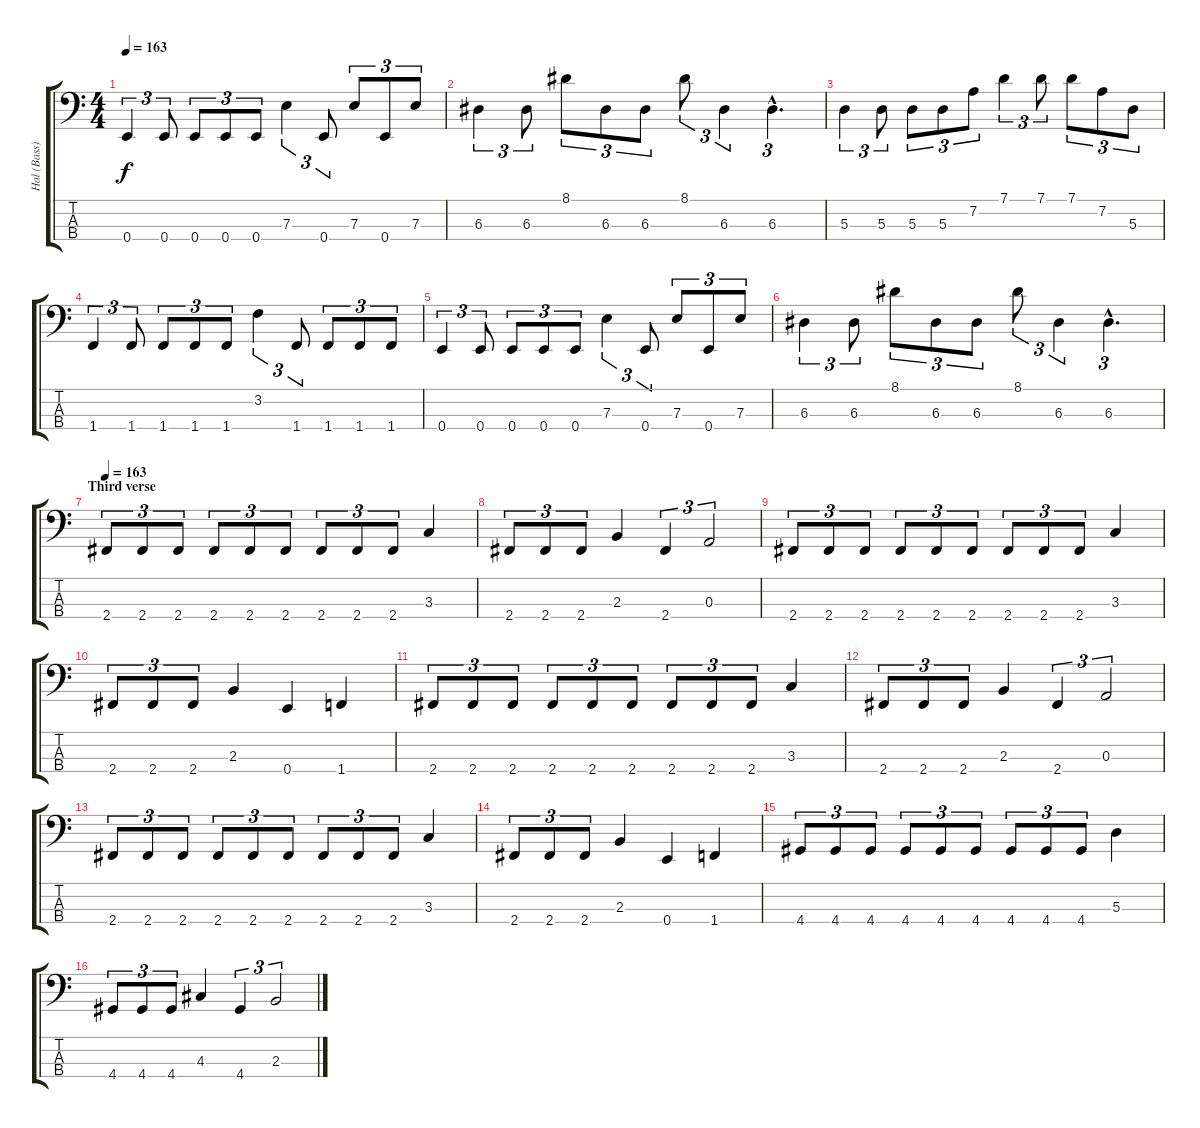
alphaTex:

\track ("Hal (Bass)" "Hal (Bass)") {instrument electricbassfinger}
\staff {score tabs}
\tuning (G2 D2 A1 E1) {hide}
\ts (4 4)
\tempo 163
\clef f4
\ks c
0.4.4{tu (3 2) dy f} 0.4.8{tu (3 2)} 0.4.8{tu (3 2)} 0.4.8{tu (3 2)} 0.4.8{tu (3 2)} 7.3.4{tu (3 2)} 0.4.8{tu (3 2)} 7.3.8{tu (3 2)} 0.4.8{tu (3 2)} 7.3.8{tu (3 2)} |
6.3.4{tu (3 2)} 6.3.8{tu (3 2)} 8.1.8{tu (3 2)} 6.3.8{tu (3 2)} 6.3.8{tu (3 2)} 8.1.8{tu (3 2)} 6.3.4{tu (3 2)} 6.3{hac}.4{d tu (3 2)} |
5.3.4{tu (3 2)} 5.3.8{tu (3 2)} 5.3.8{tu (3 2)} 5.3.8{tu (3 2)} 7.2.8{tu (3 2)} 7.1.4{tu (3 2)} 7.1.8{tu (3 2)} 7.1.8{tu (3 2)} 7.2.8{tu (3 2)} 5.3.8{tu (3 2)} |
1.4.4{tu (3 2)} 1.4.8{tu (3 2)} 1.4.8{tu (3 2)} 1.4.8{tu (3 2)} 1.4.8{tu (3 2)} 3.2.4{tu (3 2)} 1.4.8{tu (3 2)} 1.4.8{tu (3 2)} 1.4.8{tu (3 2)} 1.4.8{tu (3 2)} |
0.4.4{tu (3 2)} 0.4.8{tu (3 2)} 0.4.8{tu (3 2)} 0.4.8{tu (3 2)} 0.4.8{tu (3 2)} 7.3.4{tu (3 2)} 0.4.8{tu (3 2)} 7.3.8{tu (3 2)} 0.4.8{tu (3 2)} 7.3.8{tu (3 2)} |
6.3.4{tu (3 2)} 6.3.8{tu (3 2)} 8.1.8{tu (3 2)} 6.3.8{tu (3 2)} 6.3.8{tu (3 2)} 8.1.8{tu (3 2)} 6.3.4{tu (3 2)} 6.3{hac}.4{d tu (3 2)} |
\section ("" "Third verse")
\tempo 163
2.4.8{tu (3 2)} 2.4.8{tu (3 2)} 2.4.8{tu (3 2)} 2.4.8{tu (3 2)} 2.4.8{tu (3 2)} 2.4.8{tu (3 2)} 2.4.8{tu (3 2)} 2.4.8{tu (3 2)} 2.4.8{tu (3 2)} 3.3.4 |
2.4.8{tu (3 2)} 2.4.8{tu (3 2)} 2.4.8{tu (3 2)} 2.3.4 2.4.4{tu (3 2)} 0.3.2{tu (3 2)} |
2.4.8{tu (3 2)} 2.4.8{tu (3 2)} 2.4.8{tu (3 2)} 2.4.8{tu (3 2)} 2.4.8{tu (3 2)} 2.4.8{tu (3 2)} 2.4.8{tu (3 2)} 2.4.8{tu (3 2)} 2.4.8{tu (3 2)} 3.3.4 |
2.4.8{tu (3 2)} 2.4.8{tu (3 2)} 2.4.8{tu (3 2)} 2.3.4 0.4.4 1.4.4 |
2.4.8{tu (3 2)} 2.4.8{tu (3 2)} 2.4.8{tu (3 2)} 2.4.8{tu (3 2)} 2.4.8{tu (3 2)} 2.4.8{tu (3 2)} 2.4.8{tu (3 2)} 2.4.8{tu (3 2)} 2.4.8{tu (3 2)} 3.3.4 |
2.4.8{tu (3 2)} 2.4.8{tu (3 2)} 2.4.8{tu (3 2)} 2.3.4 2.4.4{tu (3 2)} 0.3.2{tu (3 2)} |
2.4.8{tu (3 2)} 2.4.8{tu (3 2)} 2.4.8{tu (3 2)} 2.4.8{tu (3 2)} 2.4.8{tu (3 2)} 2.4.8{tu (3 2)} 2.4.8{tu (3 2)} 2.4.8{tu (3 2)} 2.4.8{tu (3 2)} 3.3.4 |
2.4.8{tu (3 2)} 2.4.8{tu (3 2)} 2.4.8{tu (3 2)} 2.3.4 0.4.4 1.4.4 |
4.4.8{tu (3 2)} 4.4.8{tu (3 2)} 4.4.8{tu (3 2)} 4.4.8{tu (3 2)} 4.4.8{tu (3 2)} 4.4.8{tu (3 2)} 4.4.8{tu (3 2)} 4.4.8{tu (3 2)} 4.4.8{tu (3 2)} 5.3.4 |
4.4.8{tu (3 2)} 4.4.8{tu (3 2)} 4.4.8{tu (3 2)} 4.3.4 4.4.4{tu (3 2)} 2.3.2{tu (3 2)}
